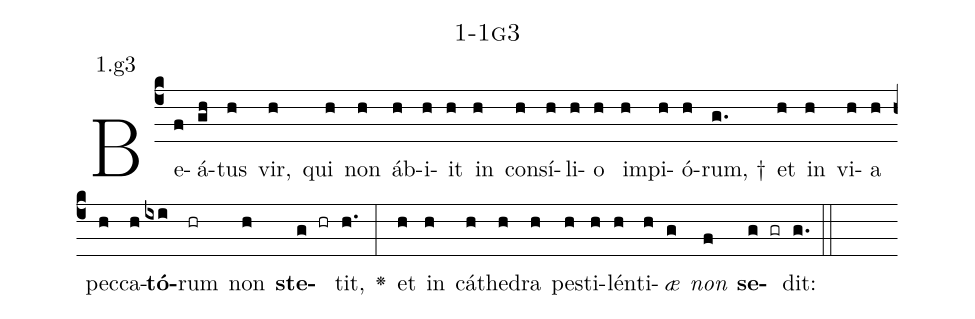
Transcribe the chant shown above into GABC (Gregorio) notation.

name: 1-1g3;
annotation: 1.g3;
%%
(c4)Be(f)á(gh)tus(h) vir,(h) qui(h) non(h) áb(h)i(h)it(h) in(h) con(h)sí(h)li(h)o(h) im(h)pi(h)ó(h)rum, †(g.) et(h) in(h) vi(h)a(h) pec(h)ca(h)<b>tó</b>(ixi)rum(hr) non(h) <b>ste</b>(g hr)tit,(h.) <v>\greheightstar</v>(:) et(h) in(h) cá(h)the(h)dra(h) pes(h)ti(h)lén(h)ti(h)<i>æ</i>(g) <i>non</i>(f) <b>se</b>(g gr)dit:(g.) (::)


%E(h) u(h) o(g) u(f) a(g) e.(g.) (::)
